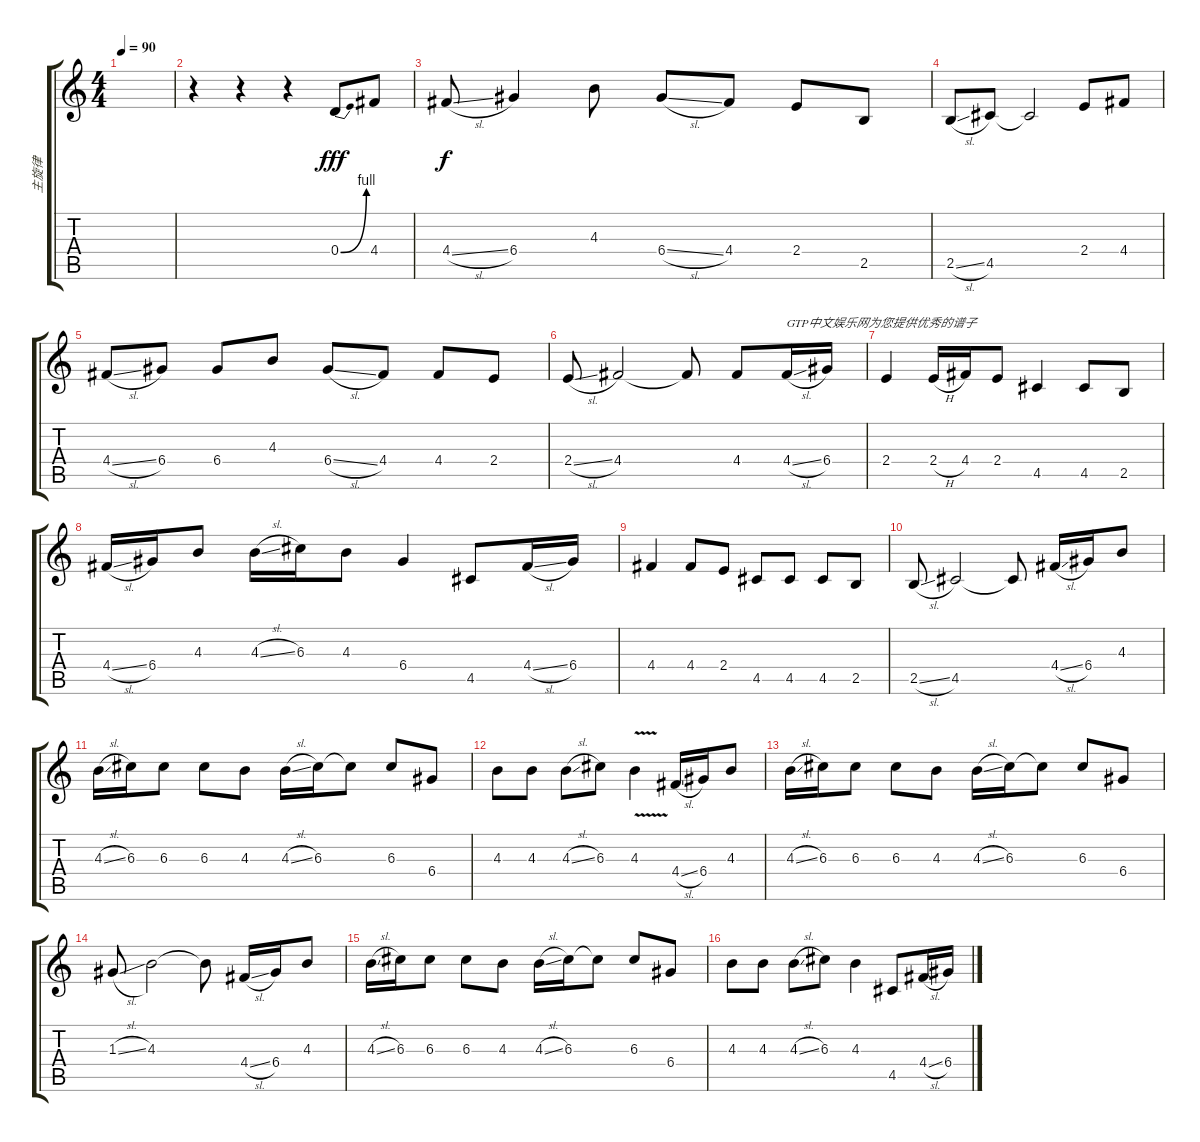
\track ("主旋律" "主旋律") {instrument overdrivenguitar}
\staff {score tabs}
\tuning (E4 B3 G3 D3 A2 E2) {hide}
\ts (4 4)
\tempo 90
\clef g2
\ks c
|
r.4 r.4 r.4 0.4{be (bend 0 0 60 4)}.8{dy fff instrument distortionguitar} 4.4.8 |
4.4{sl}.8{dy f} 6.4.4 4.3.8 6.4{sl}.8 4.4.8 2.4.8 2.5.8 |
2.5{sl}.8 4.5.8 4.5{t}.2 2.4.8 4.4.8 |
4.4{sl}.8 6.4.8 6.4.8 4.3.8 6.4{sl}.8 4.4.8 4.4.8 2.4.8 |
2.4{sl}.8 4.4.2 4.4{t}.8 4.4.8 4.4{sl}.16{txt "GTP中文娱乐网为您提供优秀的谱子"} 6.4.16 |
2.4.4 2.4{h}.16 4.4.16 2.4.8 4.5.4 4.5.8 2.5.8 |
4.4{sl}.16 6.4.16 4.3.8 4.3{sl}.16 6.3.16 4.3.8 6.4.4 4.5.8 4.4{sl}.16 6.4.16 |
4.4.4 4.4.8 2.4.8 4.5.8 4.5.8 4.5.8 2.5.8 |
2.5{sl}.8 4.5.2 4.5{t}.8 4.4{sl}.16 6.4.16 4.3.8 |
4.3{sl}.16 6.3.16 6.3.8 6.3.8 4.3.8 4.3{sl}.16 6.3.16 6.3{t}.8 6.3.8 6.4.8 |
4.3.8 4.3.8 4.3{sl}.8 6.3.8 4.3{v}.4 4.4{sl}.16 6.4.16 4.3.8 |
4.3{sl}.16 6.3.16 6.3.8 6.3.8 4.3.8 4.3{sl}.16 6.3.16 6.3{t}.8 6.3.8 6.4.8 |
1.3{sl}.8 4.3.2 4.3{t}.8 4.4{sl}.16 6.4.16 4.3.8 |
4.3{sl}.16 6.3.16 6.3.8 6.3.8 4.3.8 4.3{sl}.16 6.3.16 6.3{t}.8 6.3.8 6.4.8 |
4.3.8 4.3.8 4.3{sl}.8 6.3.8 4.3.4 4.5.8 4.4{sl}.16 6.4.16
